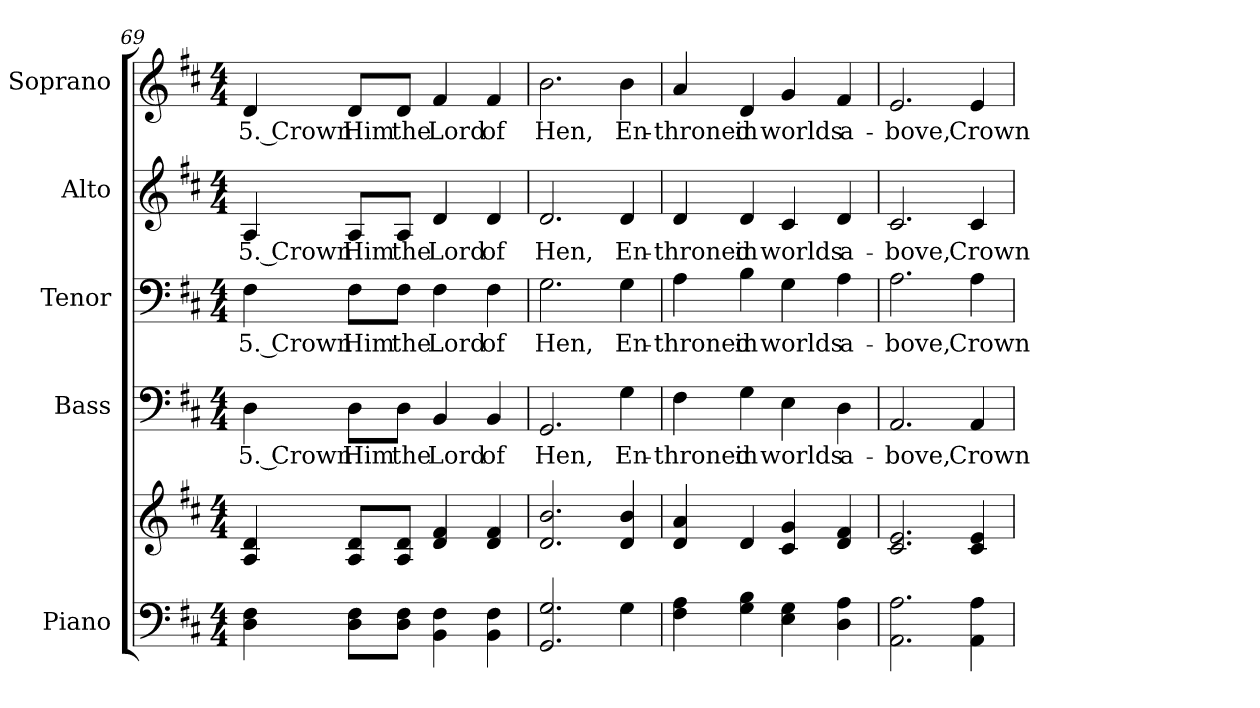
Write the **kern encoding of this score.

**kern	**kern	**kern	**text	**kern	**text	**kern	**text	**kern	**text
*part5	*part5	*part4	*part4	*part3	*part3	*part2	*part2	*part1	*part1
*staff6	*staff5	*staff4	*staff4	*staff3	*staff3	*staff2	*staff2	*staff1	*staff1
*I"Piano	*	*I"Bass	*	*I"Tenor	*	*I"Alto	*	*I"Soprano	*
*I'Pno.	*	*I'B.	*	*I'T.	*	*I'A.	*	*I'S.	*
!!LO:PB:g=z
*clefF4	*clefG2	*clefF4	*	*clefF4	*	*clefG2	*	*clefG2	*
*k[f#c#]	*k[f#c#]	*k[f#c#]	*	*k[f#c#]	*	*k[f#c#]	*	*k[f#c#]	*
*D:	*D:	*D:	*	*D:	*	*D:	*	*D:	*
*M4/4	*M4/4	*M4/4	*	*M4/4	*	*M4/4	*	*M4/4	*
=69	=69	=69	=69	=69	=69	=69	=69	=69	=69
!	!	!	!LO:LY:b:color=#000000	!	!	!	!	!	!
!	!	!	!	!	!LO:LY:b:color=#000000	!	!	!	!
!	!	!	!	!	!	!	!LO:LY:b:color=#000000	!	!
!	!	!	!	!	!	!	!	!	!LO:LY:b:color=#000000
4Di\ 4F#i	4Ai/ 4di	4Di\	5. Crown	4F#i\	5. Crown	4Ai/	5. Crown	4di/	5. Crown
!	!	!	!LO:LY:b:color=#000000	!	!	!	!	!	!
!	!	!	!	!	!LO:LY:b:color=#000000	!	!	!	!
!	!	!	!	!	!	!	!LO:LY:b:color=#000000	!	!
!	!	!	!	!	!	!	!	!	!LO:LY:b:color=#000000
8Di\ 8F#i\L	8Ai/ 8di/L	8Di\L	Him	8F#i\L	Him	8Ai/L	Him	8di/L	Him
!	!	!	!LO:LY:b:color=#000000	!	!	!	!	!	!
!	!	!	!	!	!LO:LY:b:color=#000000	!	!	!	!
!	!	!	!	!	!	!	!LO:LY:b:color=#000000	!	!
!	!	!	!	!	!	!	!	!	!LO:LY:b:color=#000000
8Di\ 8F#i\J	8Ai/ 8di/J	8Di\J	the	8F#i\J	the	8Ai/J	the	8di/J	the
!	!	!	!LO:LY:b:color=#000000	!	!	!	!	!	!
!	!	!	!	!	!LO:LY:b:color=#000000	!	!	!	!
!	!	!	!	!	!	!	!LO:LY:b:color=#000000	!	!
!	!	!	!	!	!	!	!	!	!LO:LY:b:color=#000000
4BBi\ 4F#i	4di/ 4f#i	4BBi/	Lord	4F#i\	Lord	4di/	Lord	4f#i/	Lord
!	!	!	!LO:LY:b:color=#000000	!	!	!	!	!	!
!	!	!	!	!	!LO:LY:b:color=#000000	!	!	!	!
!	!	!	!	!	!	!	!LO:LY:b:color=#000000	!	!
!	!	!	!	!	!	!	!	!	!LO:LY:b:color=#000000
4BBi\ 4F#i	4di/ 4f#i	4BBi/	of	4F#i\	of	4di/	of	4f#i/	of
=70	=70	=70	=70	=70	=70	=70	=70	=70	=70
!	!	!	!LO:LY:b:color=#000000	!	!	!	!	!	!
!	!	!	!	!	!LO:LY:b:color=#000000	!	!	!	!
!	!	!	!	!	!	!	!LO:LY:b:color=#000000	!	!
!	!	!	!	!	!	!	!	!	!LO:LY:b:color=#000000
2.GGi/ 2.Gi	2.di/ 2.bi	2.GGi/	Hen,	2.Gi\	Hen,	2.di/	Hen,	2.bi\	Hen,
!	!	!	!LO:LY:b:color=#000000	!	!	!	!	!	!
!	!	!	!	!	!LO:LY:b:color=#000000	!	!	!	!
!	!	!	!	!	!	!	!LO:LY:b:color=#000000	!	!
!	!	!	!	!	!	!	!	!	!LO:LY:b:color=#000000
4Gi\	4di/ 4bi	4Gi\	En-	4Gi\	En-	4di/	En-	4bi\	En-
!!LO:PB:g=z
=71	=71	=71	=71	=71	=71	=71	=71	=71	=71
!	!	!	!LO:LY:b:color=#000000	!	!	!	!	!	!
!	!	!	!	!	!LO:LY:b:color=#000000	!	!	!	!
!	!	!	!	!	!	!	!LO:LY:b:color=#000000	!	!
!	!	!	!	!	!	!	!	!	!LO:LY:b:color=#000000
4F#i\ 4Ai	4di/ 4ai	4F#i\	-throned	4Ai\	-throned	4di/	-throned	4ai/	-throned
!	!	!	!LO:LY:b:color=#000000	!	!	!	!	!	!
!	!	!	!	!	!LO:LY:b:color=#000000	!	!	!	!
!	!	!	!	!	!	!	!LO:LY:b:color=#000000	!	!
!	!	!	!	!	!	!	!	!	!LO:LY:b:color=#000000
4Gi\ 4Bi	4di/	4Gi\	in	4Bi\	in	4di/	in	4di/	in
!	!	!	!LO:LY:b:color=#000000	!	!	!	!	!	!
!	!	!	!	!	!LO:LY:b:color=#000000	!	!	!	!
!	!	!	!	!	!	!	!LO:LY:b:color=#000000	!	!
!	!	!	!	!	!	!	!	!	!LO:LY:b:color=#000000
4Ei\ 4Gi	4c#i/ 4gi	4Ei\	worlds	4Gi\	worlds	4c#i/	worlds	4gi/	worlds
!	!	!	!LO:LY:b:color=#000000	!	!	!	!	!	!
!	!	!	!	!	!LO:LY:b:color=#000000	!	!	!	!
!	!	!	!	!	!	!	!LO:LY:b:color=#000000	!	!
!	!	!	!	!	!	!	!	!	!LO:LY:b:color=#000000
4Di\ 4Ai	4di/ 4f#i	4Di\	a-	4Ai\	a-	4di/	a-	4f#i/	a-
=72	=72	=72	=72	=72	=72	=72	=72	=72	=72
!	!	!	!LO:LY:b:color=#000000	!	!	!	!	!	!
!	!	!	!	!	!LO:LY:b:color=#000000	!	!	!	!
!	!	!	!	!	!	!	!LO:LY:b:color=#000000	!	!
!	!	!	!	!	!	!	!	!	!LO:LY:b:color=#000000
2.AAi\ 2.Ai	2.c#i/ 2.ei	2.AAi/	-bove,	2.Ai\	-bove,	2.c#i/	-bove,	2.ei/	-bove,
!	!	!	!LO:LY:b:color=#000000	!	!	!	!	!	!
!	!	!	!	!	!LO:LY:b:color=#000000	!	!	!	!
!	!	!	!	!	!	!	!LO:LY:b:color=#000000	!	!
!	!	!	!	!	!	!	!	!	!LO:LY:b:color=#000000
4AAi\ 4Ai	4c#i/ 4ei	4AAi/	Crown	4Ai\	Crown	4c#i/	Crown	4ei/	Crown
=	=	=	=	=	=	=	=	=	=
*-	*-	*-	*-	*-	*-	*-	*-	*-	*-
